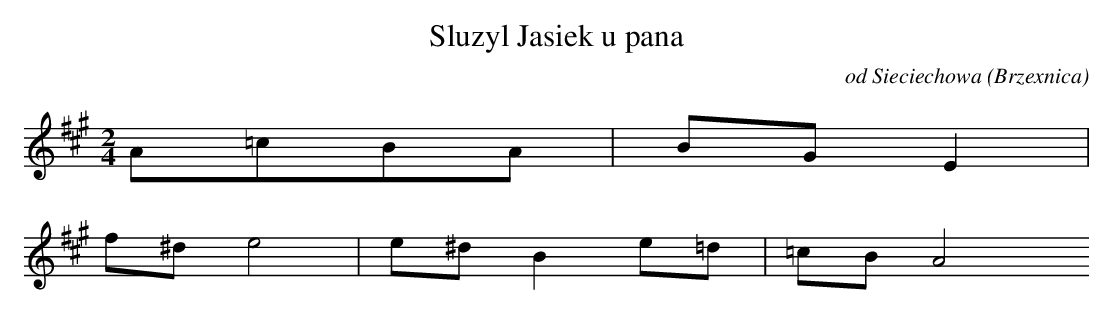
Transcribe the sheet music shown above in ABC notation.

X:1
T: Sluzyl Jasiek u pana
O: od Sieciechowa (Brzexnica)
M: 2/4
L: 1/8
K: A
A=cBA | BGE2 |
f^de4 | e^dB2e=d | =cBA4
